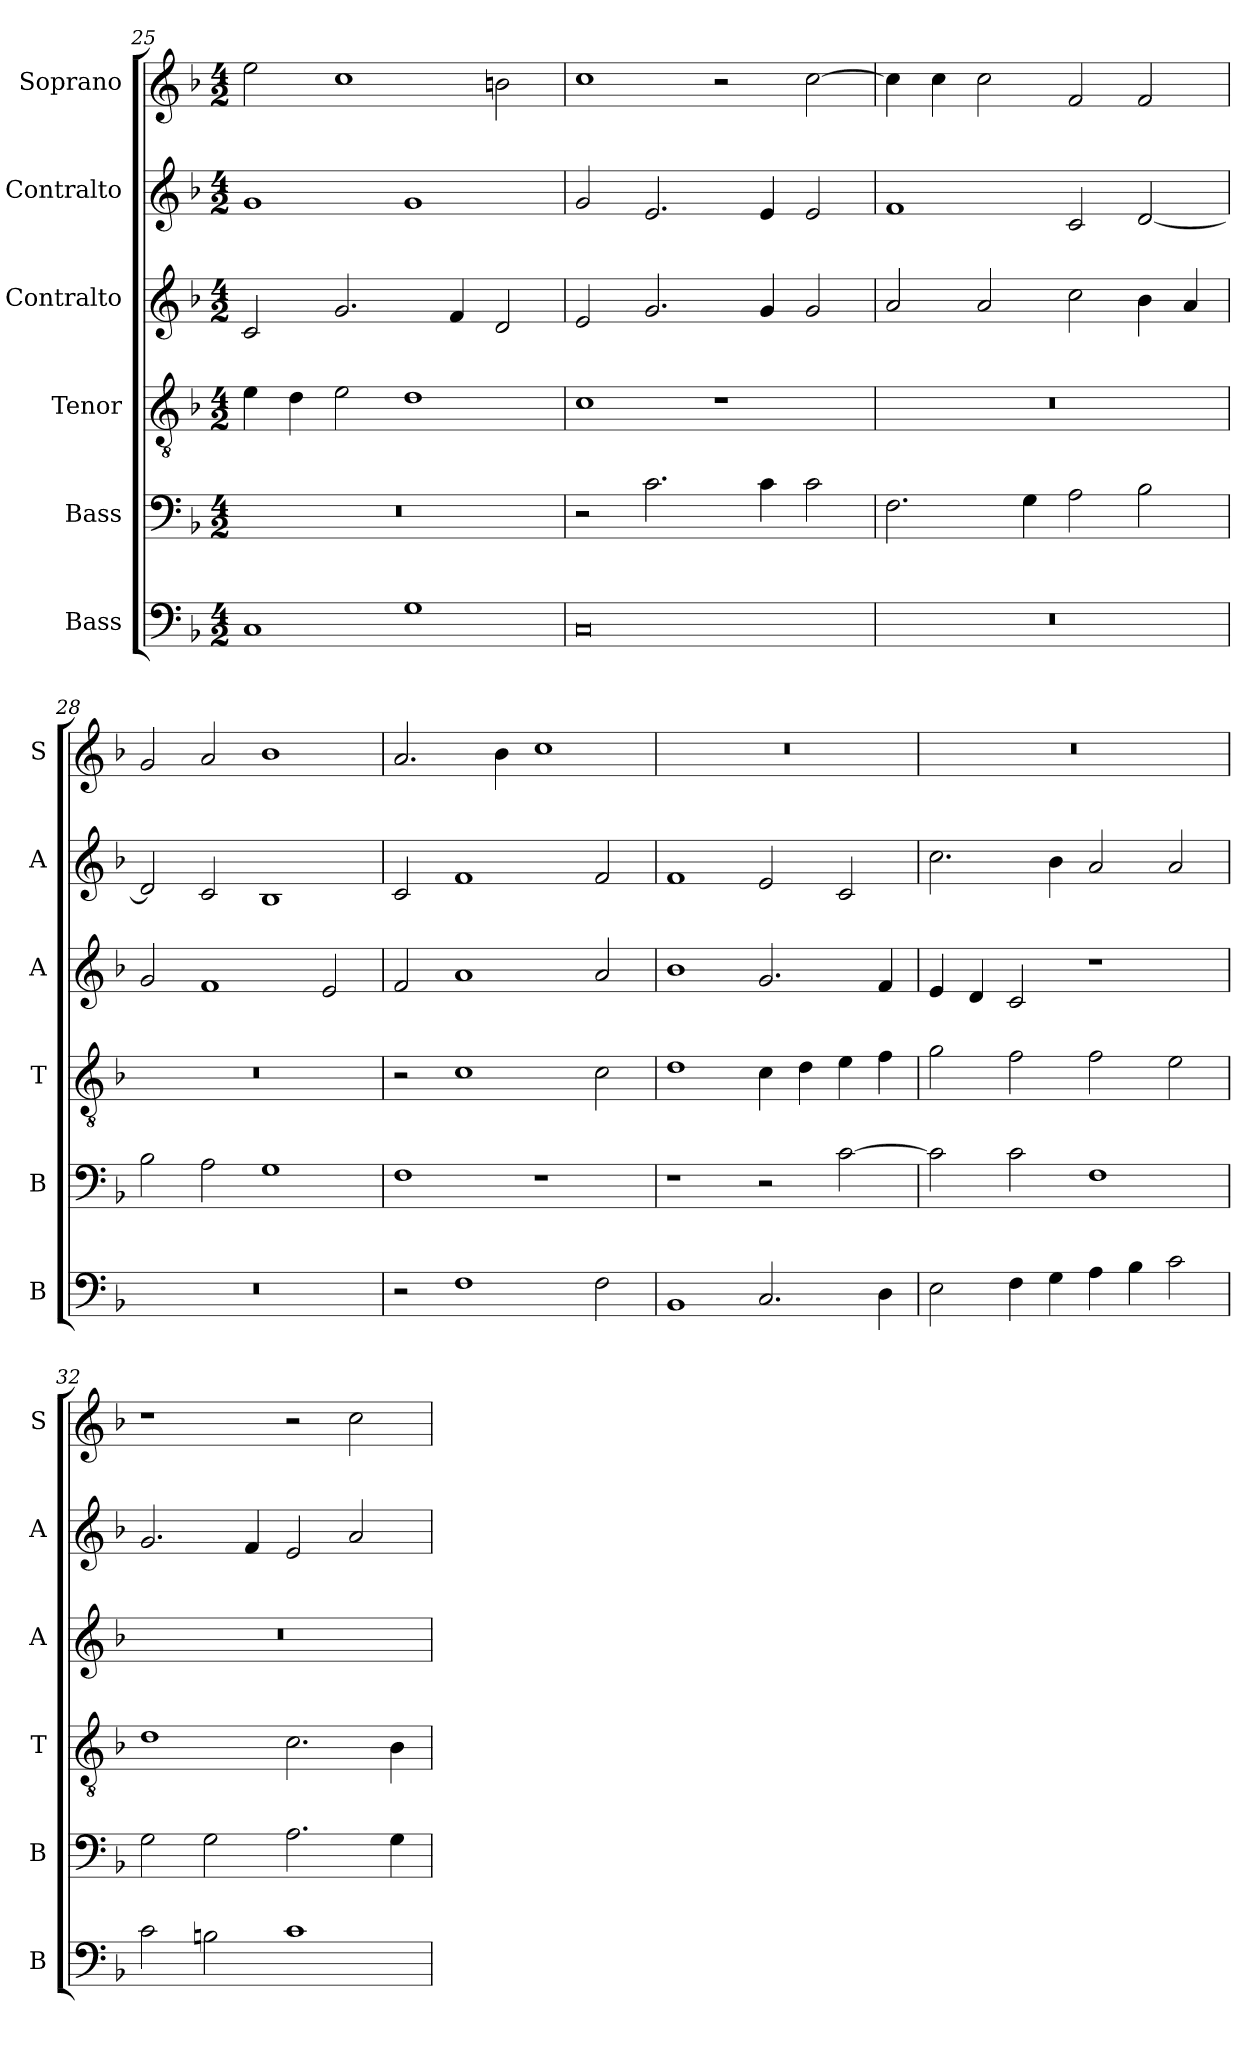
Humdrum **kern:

**kern	**kern	**kern	**kern	**kern	**kern
*part6	*part5	*part4	*part3	*part2	*part1
*staff6	*staff5	*staff4	*staff3	*staff2	*staff1
*I"Bass	*I"Bass	*I"Tenor	*I"Contralto	*I"Contralto	*I"Soprano
*I'B	*I'B	*I'T	*I'A	*I'A	*I'S
*clefF4	*clefF4	*clefGv2	*clefG2	*clefG2	*clefG2
*k[b-]	*k[b-]	*k[b-]	*k[b-]	*k[b-]	*k[b-]
*F:ion	*F:ion	*F:ion	*F:ion	*F:ion	*F:ion
*M4/2	*M4/2	*M4/2	*M4/2	*M4/2	*M4/2
=25	=25	=25	=25	=25	=25
1C	0r	4e	2c	1g	2ee
.	.	4d	.	.	.
.	.	2e	2.g	.	1cc
1G	.	1d	.	1g	.
.	.	.	4f	.	.
.	.	.	2d	.	2bn
=26	=26	=26	=26	=26	=26
0C	2r	1c	2e	2g	1cc
.	2.c	.	2.g	2.e	.
.	.	1r	.	.	2r
.	4c	.	4g	4e	.
.	2c	.	2g	2e	[2cc
=27	=27	=27	=27	=27	=27
0r	2.F	0r	2a	1f	4cc]
.	.	.	.	.	4cc
.	.	.	2a	.	2cc
.	4G	.	.	.	.
.	2A	.	2cc	2c	2f
.	2B-	.	4b-	[2d	2f
.	.	.	4a	.	.
=28	=28	=28	=28	=28	=28
0r	2B-	0r	2g	2d]	2g
.	2A	.	1f	2c	2a
.	1G	.	.	1B-	1b-
.	.	.	2e	.	.
=29	=29	=29	=29	=29	=29
2r	1F	2r	2f	2c	2.a
1F	.	1c	1a	1f	.
.	.	.	.	.	4b-
.	1r	.	.	.	1cc
2F	.	2c	2a	2f	.
=30	=30	=30	=30	=30	=30
1BB-	1r	1d	1b-	1f	0r
2.C	2r	4c	2.g	2e	.
.	.	4d	.	.	.
.	[2c	4e	.	2c	.
4D	.	4f	4f	.	.
=31	=31	=31	=31	=31	=31
2E	2c]	2g	4e	2.cc	0r
.	.	.	4d	.	.
4F	2c	2f	2c	.	.
4G	.	.	.	4b-	.
4A	1F	2f	1r	2a	.
4B-	.	.	.	.	.
2c	.	2e	.	2a	.
=32	=32	=32	=32	=32	=32
2c	2G	1d	0r	2.g	1r
2Bn	2G	.	.	.	.
.	.	.	.	4f	.
1c	2.A	2.c	.	2e	2r
.	.	.	.	2a	2cc
.	4G	4B-	.	.	.
=	=	=	=	=	=
*-	*-	*-	*-	*-	*-
